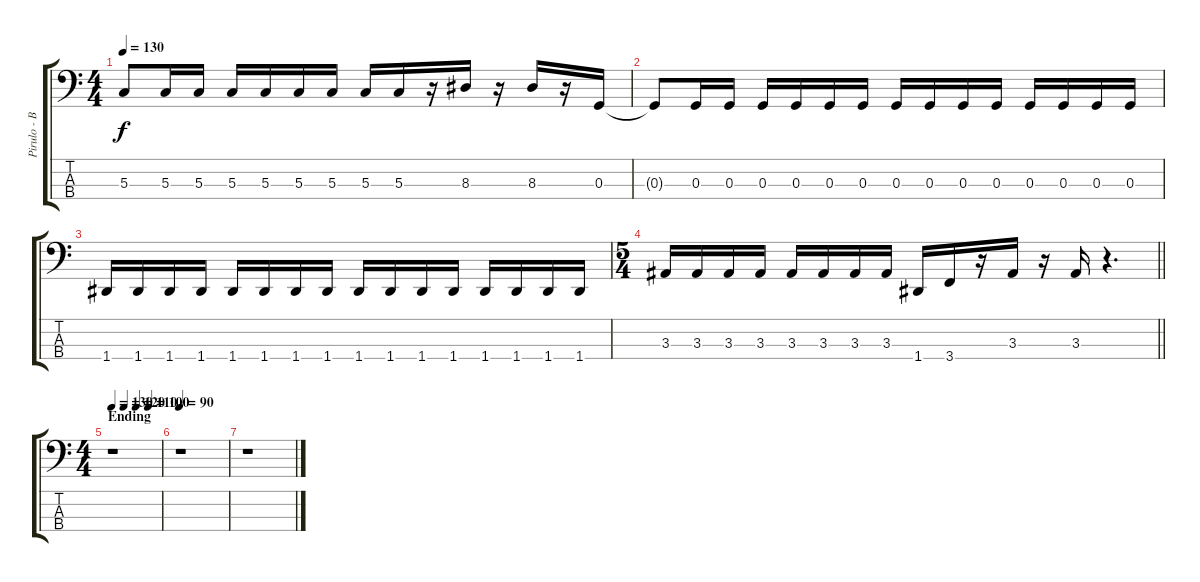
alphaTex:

\track ("Pirulo - Bajo" "Pirulo - B") {instrument electricbasspick}
\staff {score tabs}
\tuning (F2 C2 G1 D1) {hide}
\ts (4 4)
\tempo 130
\clef f4
\ks c
5.3{t}.8{dy f} 5.3.16 5.3.16 5.3.16 5.3.16 5.3.16 5.3.16 5.3.16 5.3.16 r.16 8.3.16 r.16 8.3.16 r.16 0.3.16 |
0.3{t}.8 0.3.16 0.3.16 0.3.16 0.3.16 0.3.16 0.3.16 0.3.16 0.3.16 0.3.16 0.3.16 0.3.16 0.3.16 0.3.16 0.3.16 |
1.4.16 1.4.16 1.4.16 1.4.16 1.4.16 1.4.16 1.4.16 1.4.16 1.4.16 1.4.16 1.4.16 1.4.16 1.4.16 1.4.16 1.4.16 1.4.16 |
\ts (5 4)
\barLineRight lightlight
3.3.16 3.3.16 3.3.16 3.3.16 3.3.16 3.3.16 3.3.16 3.3.16 1.4.16 3.4.16 r.16 3.3.16 r.16 3.3.16 r.4{d} |
\ts (4 4)
\section ("" "Ending")
\tempo 130
\tempo (120 0.25)
\tempo (110 0.5)
\tempo (100 0.75)
r.1 |
\tempo 90
r.1 |
r.1
